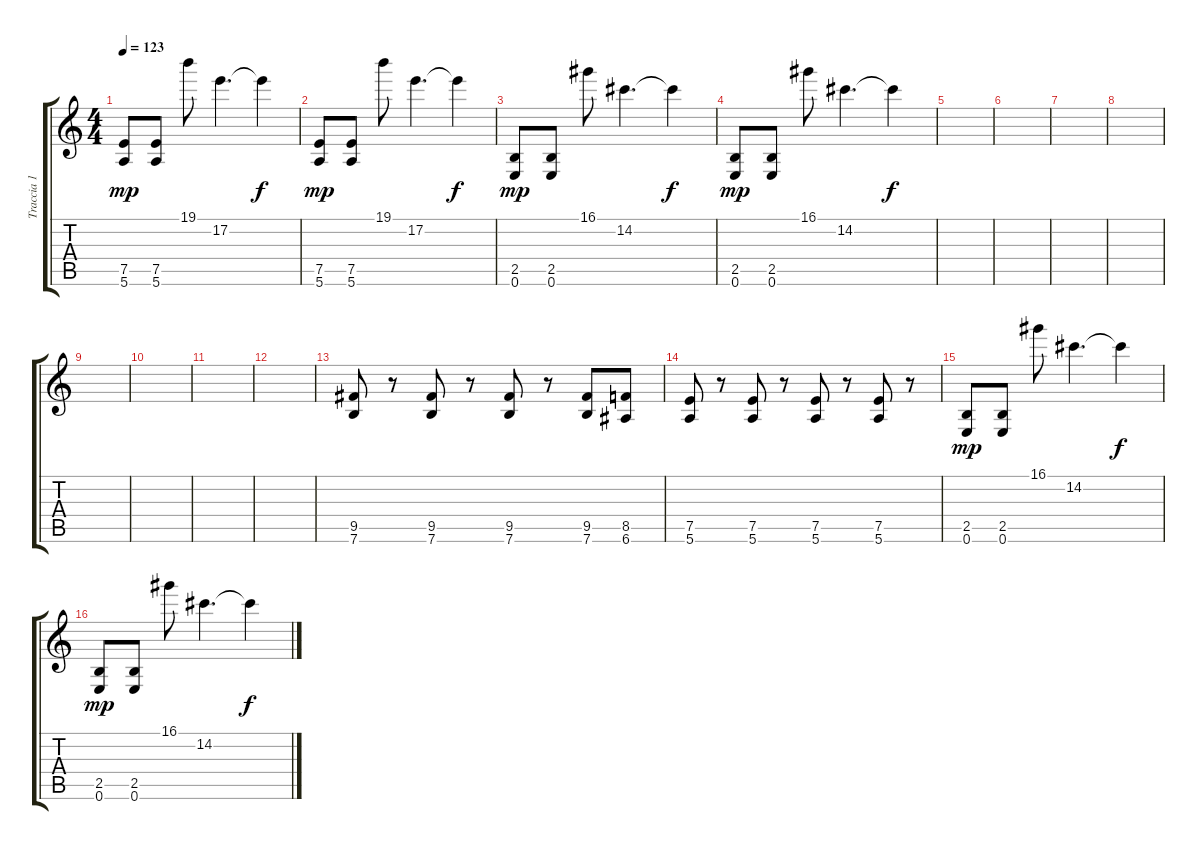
\track ("Traccia 1" "Traccia 1") {instrument overdrivenguitar}
\staff {score tabs}
\tuning (E4 B3 G3 D3 A2 E2) {hide}
\ts (4 4)
\tempo 123
\clef g2
\ks c
(7.5 5.6).8{dy mp} (7.5 5.6).8 19.1.8 17.2.4{d} 17.2{t}.4{dy f} |
(7.5 5.6).8{dy mp} (7.5 5.6).8 19.1.8 17.2.4{d} 17.2{t}.4{dy f} |
(2.5 0.6).8{dy mp} (2.5 0.6).8 16.1.8 14.2.4{d} 14.2{t}.4{dy f} |
(2.5 0.6).8{dy mp} (2.5 0.6).8 16.1.8 14.2.4{d} 14.2{t}.4{dy f} |
|
|
|
|
|
|
|
|
(9.5 7.6).8 r.8 (9.5 7.6).8 r.8 (9.5 7.6).8 r.8 (9.5 7.6).8 (8.5 6.6).8 |
(7.5 5.6).8 r.8 (7.5 5.6).8 r.8 (7.5 5.6).8 r.8 (7.5 5.6).8 r.8 |
(2.5 0.6).8{dy mp} (2.5 0.6).8 16.1.8 14.2.4{d} 14.2{t}.4{dy f} |
(2.5 0.6).8{dy mp} (2.5 0.6).8 16.1.8 14.2.4{d} 14.2{t}.4{dy f}
